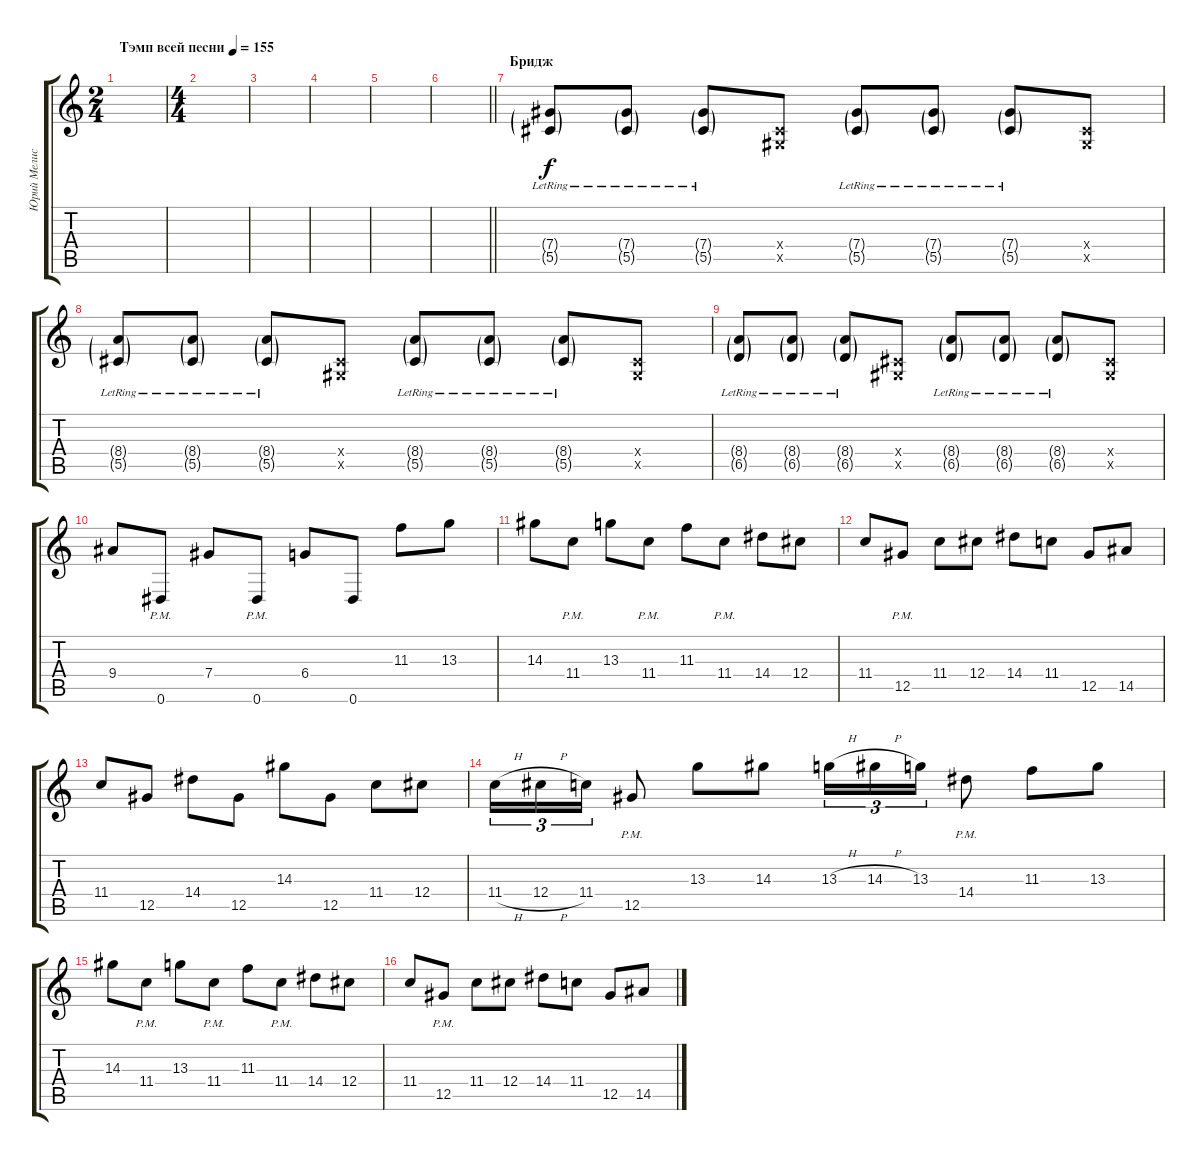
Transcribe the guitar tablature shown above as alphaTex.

\track ("Юрий Мелисов" "Юрий Мелис") {instrument distortionguitar}
\staff {score tabs}
\tuning (Eb4 Bb3 Gb3 Db3 Ab2 Eb2) {hide}
\ts (2 4)
\tempo (155 "Тэмп всей песни")
\clef g2
\ks c
|
\ts (4 4)
|
|
|
|
\barLineRight lightlight
|
\section ("" "Бридж")
(7.4{g lr} 5.5{g lr}).8 (7.4{g lr} 5.5{g lr}).8 (7.4{g lr} 5.5{g lr}).8 (0.4{x} 0.5{x}).8 (7.4{g lr} 5.5{g lr}).8 (7.4{g lr} 5.5{g lr}).8 (7.4{g lr} 5.5{g lr}).8 (0.4{x} 0.5{x}).8 |
(8.4{g lr} 5.5{g lr}).8 (8.4{g lr} 5.5{g lr}).8 (8.4{g lr} 5.5{g lr}).8 (0.4{x} 0.5{x}).8 (8.4{g lr} 5.5{g lr}).8 (8.4{g lr} 5.5{g lr}).8 (8.4{g lr} 5.5{g lr}).8 (0.4{x} 0.5{x}).8 |
(8.4{g lr} 6.5{g lr}).8 (8.4{g lr} 6.5{g lr}).8 (8.4{g lr} 6.5{g lr}).8 (0.4{x} 0.5{x}).8 (8.4{g lr} 6.5{g lr}).8 (8.4{g lr} 6.5{g lr}).8 (8.4{g lr} 6.5{g lr}).8 (0.4{x} 0.5{x}).8 |
9.4.8{dy f} 0.6{pm}.8 7.4.8 0.6{pm}.8 6.4.8 0.6.8 11.3.8{balance 8} 13.3.8 |
14.3.8 11.4{pm}.8 13.3.8 11.4{pm}.8 11.3.8 11.4{pm}.8 14.4.8 12.4.8 |
11.4.8 12.5{pm}.8 11.4.8 12.4.8 14.4.8 11.4.8 12.5.8 14.5.8 |
11.4.8 12.5.8 14.4.8 12.5.8 14.3.8 12.5.8 11.4.8 12.4.8 |
11.4{h}.16{tu (3 2)} 12.4{h}.16{tu (3 2)} 11.4.16{tu (3 2)} 12.5{pm}.8 13.3.8 14.3.8 13.3{h}.16{tu (3 2)} 14.3{h}.16{tu (3 2)} 13.3.16{tu (3 2)} 14.4{pm}.8 11.3.8 13.3.8 |
14.3.8 11.4{pm}.8 13.3.8 11.4{pm}.8 11.3.8 11.4{pm}.8 14.4.8 12.4.8 |
11.4.8 12.5{pm}.8 11.4.8 12.4.8 14.4.8 11.4.8 12.5.8 14.5.8
